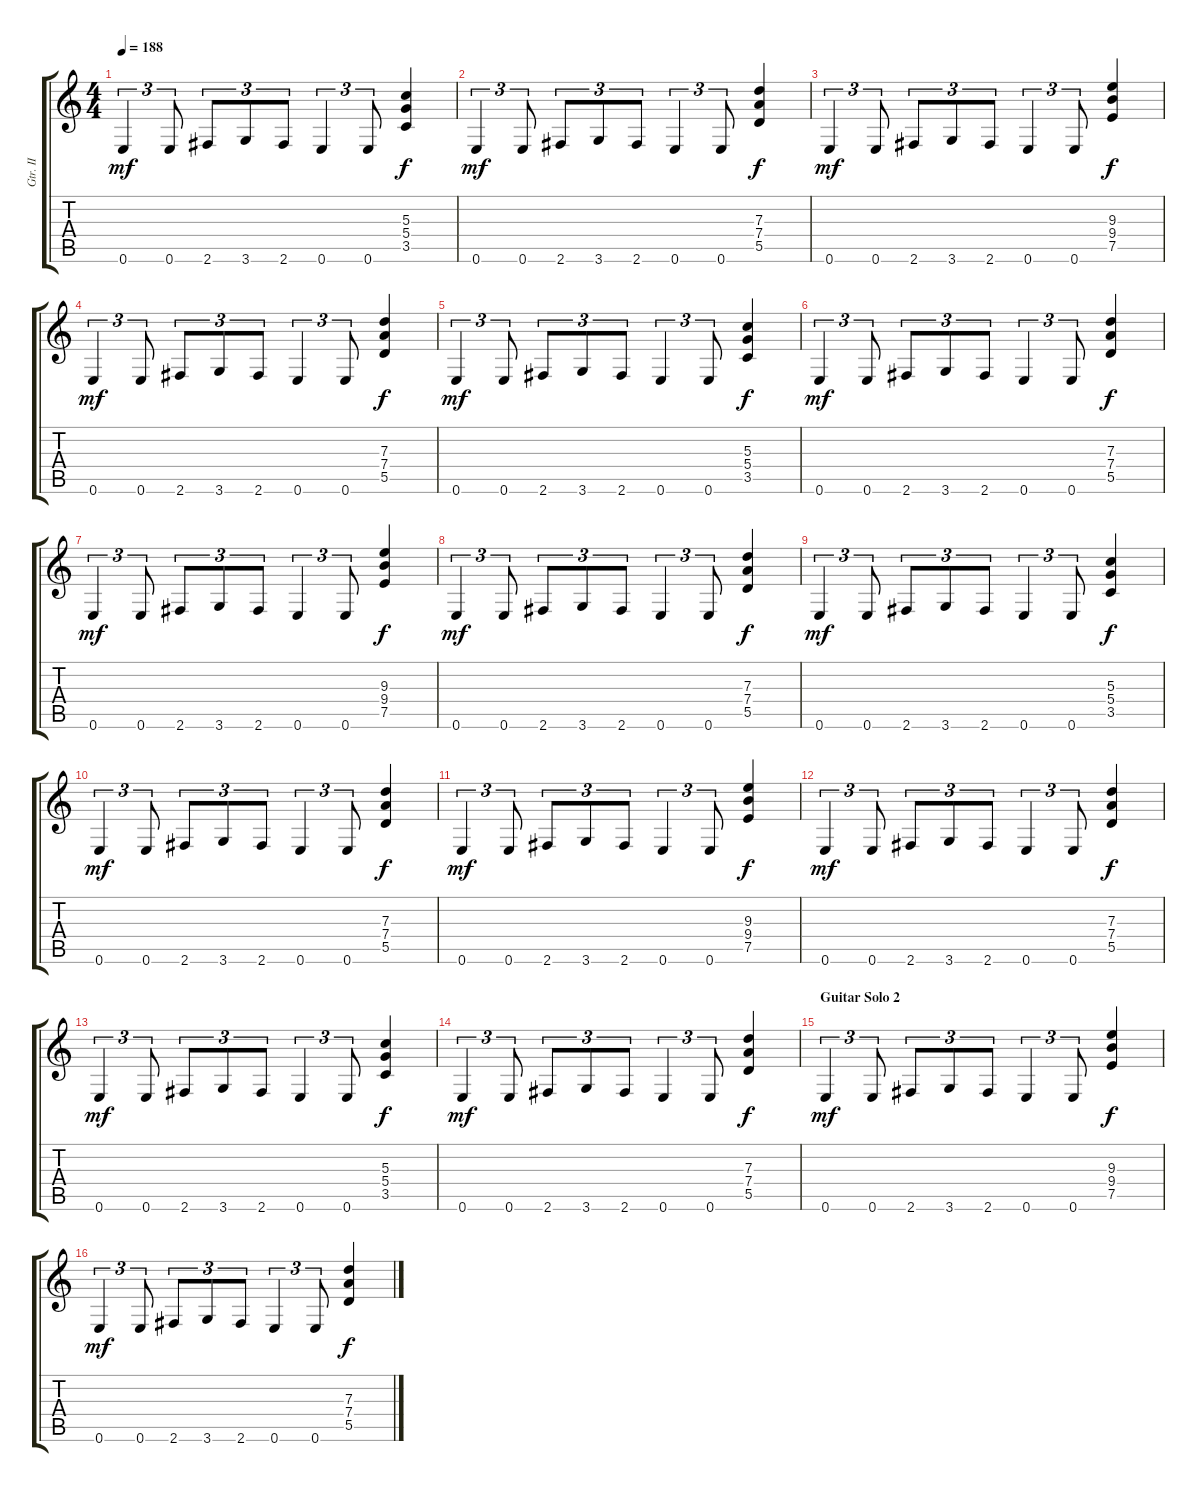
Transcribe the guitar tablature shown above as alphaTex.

\track ("Gtr. II" "Gtr. II") {instrument overdrivenguitar}
\staff {score tabs}
\tuning (E4 B3 G3 D3 A2 E2) {hide}
\ts (4 4)
\tempo 188
\clef g2
\ks c
0.6.4{tu (3 2) dy mf} 0.6.8{tu (3 2)} 2.6.8{tu (3 2)} 3.6.8{tu (3 2)} 2.6.8{tu (3 2)} 0.6.4{tu (3 2)} 0.6.8{tu (3 2)} (5.3 5.4 3.5).4{dy f} |
0.6.4{tu (3 2) dy mf} 0.6.8{tu (3 2)} 2.6.8{tu (3 2)} 3.6.8{tu (3 2)} 2.6.8{tu (3 2)} 0.6.4{tu (3 2)} 0.6.8{tu (3 2)} (7.3 7.4 5.5).4{dy f} |
0.6.4{tu (3 2) dy mf} 0.6.8{tu (3 2)} 2.6.8{tu (3 2)} 3.6.8{tu (3 2)} 2.6.8{tu (3 2)} 0.6.4{tu (3 2)} 0.6.8{tu (3 2)} (9.3 9.4 7.5).4{dy f} |
0.6.4{tu (3 2) dy mf} 0.6.8{tu (3 2)} 2.6.8{tu (3 2)} 3.6.8{tu (3 2)} 2.6.8{tu (3 2)} 0.6.4{tu (3 2)} 0.6.8{tu (3 2)} (7.3 7.4 5.5).4{dy f} |
0.6.4{tu (3 2) dy mf} 0.6.8{tu (3 2)} 2.6.8{tu (3 2)} 3.6.8{tu (3 2)} 2.6.8{tu (3 2)} 0.6.4{tu (3 2)} 0.6.8{tu (3 2)} (5.3 5.4 3.5).4{dy f} |
0.6.4{tu (3 2) dy mf} 0.6.8{tu (3 2)} 2.6.8{tu (3 2)} 3.6.8{tu (3 2)} 2.6.8{tu (3 2)} 0.6.4{tu (3 2)} 0.6.8{tu (3 2)} (7.3 7.4 5.5).4{dy f} |
0.6.4{tu (3 2) dy mf} 0.6.8{tu (3 2)} 2.6.8{tu (3 2)} 3.6.8{tu (3 2)} 2.6.8{tu (3 2)} 0.6.4{tu (3 2)} 0.6.8{tu (3 2)} (9.3 9.4 7.5).4{dy f} |
0.6.4{tu (3 2) dy mf} 0.6.8{tu (3 2)} 2.6.8{tu (3 2)} 3.6.8{tu (3 2)} 2.6.8{tu (3 2)} 0.6.4{tu (3 2)} 0.6.8{tu (3 2)} (7.3 7.4 5.5).4{dy f} |
0.6.4{tu (3 2) dy mf} 0.6.8{tu (3 2)} 2.6.8{tu (3 2)} 3.6.8{tu (3 2)} 2.6.8{tu (3 2)} 0.6.4{tu (3 2)} 0.6.8{tu (3 2)} (5.3 5.4 3.5).4{dy f} |
0.6.4{tu (3 2) dy mf} 0.6.8{tu (3 2)} 2.6.8{tu (3 2)} 3.6.8{tu (3 2)} 2.6.8{tu (3 2)} 0.6.4{tu (3 2)} 0.6.8{tu (3 2)} (7.3 7.4 5.5).4{dy f} |
0.6.4{tu (3 2) dy mf} 0.6.8{tu (3 2)} 2.6.8{tu (3 2)} 3.6.8{tu (3 2)} 2.6.8{tu (3 2)} 0.6.4{tu (3 2)} 0.6.8{tu (3 2)} (9.3 9.4 7.5).4{dy f} |
0.6.4{tu (3 2) dy mf} 0.6.8{tu (3 2)} 2.6.8{tu (3 2)} 3.6.8{tu (3 2)} 2.6.8{tu (3 2)} 0.6.4{tu (3 2)} 0.6.8{tu (3 2)} (7.3 7.4 5.5).4{dy f} |
0.6.4{tu (3 2) dy mf} 0.6.8{tu (3 2)} 2.6.8{tu (3 2)} 3.6.8{tu (3 2)} 2.6.8{tu (3 2)} 0.6.4{tu (3 2)} 0.6.8{tu (3 2)} (5.3 5.4 3.5).4{dy f} |
0.6.4{tu (3 2) dy mf} 0.6.8{tu (3 2)} 2.6.8{tu (3 2)} 3.6.8{tu (3 2)} 2.6.8{tu (3 2)} 0.6.4{tu (3 2)} 0.6.8{tu (3 2)} (7.3 7.4 5.5).4{dy f} |
\section ("" "Guitar Solo 2")
0.6.4{tu (3 2) dy mf} 0.6.8{tu (3 2)} 2.6.8{tu (3 2)} 3.6.8{tu (3 2)} 2.6.8{tu (3 2)} 0.6.4{tu (3 2)} 0.6.8{tu (3 2)} (9.3 9.4 7.5).4{dy f} |
0.6.4{tu (3 2) dy mf} 0.6.8{tu (3 2)} 2.6.8{tu (3 2)} 3.6.8{tu (3 2)} 2.6.8{tu (3 2)} 0.6.4{tu (3 2)} 0.6.8{tu (3 2)} (7.3 7.4 5.5).4{dy f}
